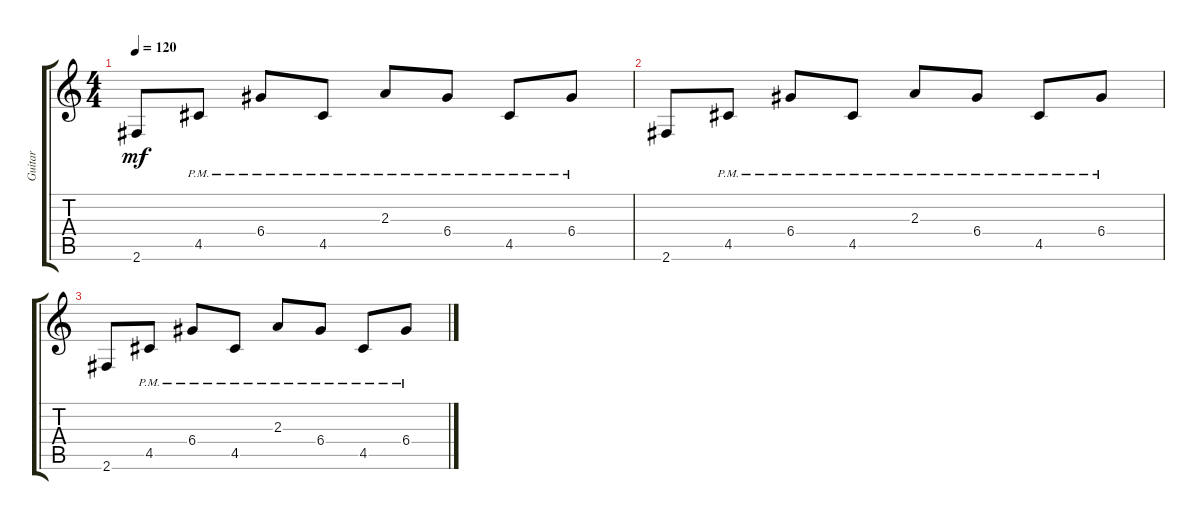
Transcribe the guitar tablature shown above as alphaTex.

\track ("Guitar" "Guitar") {instrument electricguitarmuted}
\staff {score tabs}
\tuning (E4 B3 G3 D3 A2 E2) {hide}
\ts (4 4)
\tempo 120
\clef g2
\ks c
2.6.8{dy mf} 4.5{pm}.8{beam split} 6.4{pm}.8 4.5{pm}.8 2.3{pm}.8 6.4{pm}.8{beam split} 4.5{pm}.8 6.4{pm}.8 |
2.6.8 4.5{pm}.8{beam split} 6.4{pm}.8 4.5{pm}.8 2.3{pm}.8 6.4{pm}.8{beam split} 4.5{pm}.8 6.4{pm}.8 |
2.6.8 4.5{pm}.8{beam split} 6.4{pm}.8 4.5{pm}.8 2.3{pm}.8 6.4{pm}.8{beam split} 4.5{pm}.8 6.4{pm}.8
